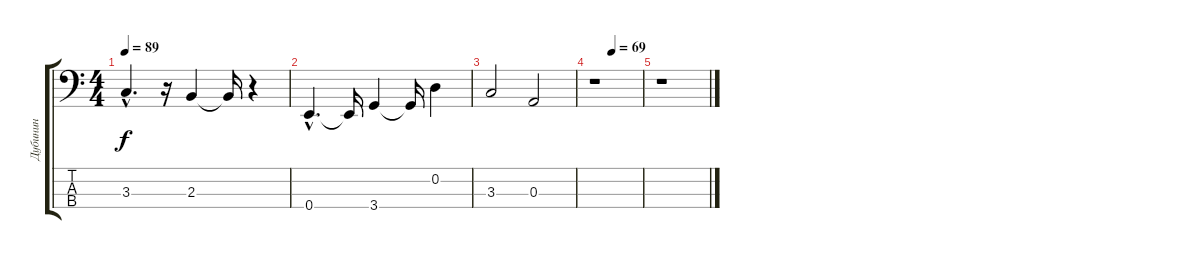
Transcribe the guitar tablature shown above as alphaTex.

\track ("Дубинин" "Дубинин") {instrument electricbassfinger}
\staff {score tabs}
\tuning (G2 D2 A1 E1) {hide}
\ts (4 4)
\tempo 89
\clef f4
\ks c
3.3{hac}.4{d dy f} r.16 2.3.4 2.3{t}.16 r.4 |
0.4{hac}.4{d} 0.4{t}.16 3.4.4 3.4{t}.16 0.2.4 |
3.3.2 0.3.2 |
\tempo (69 0.375)
r.1 |
r.1
